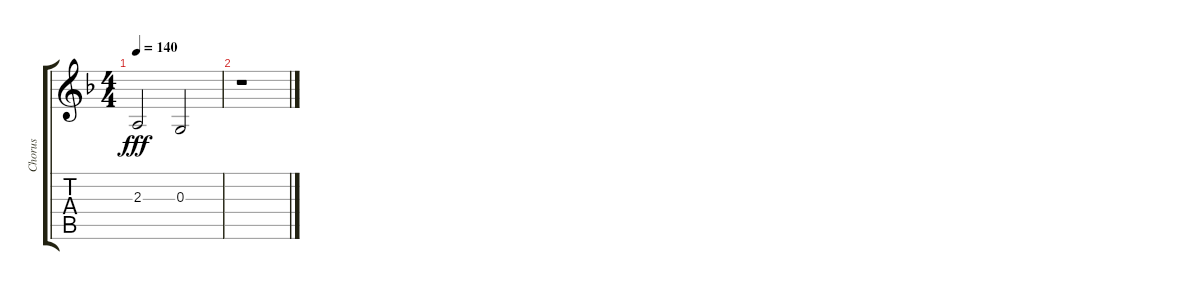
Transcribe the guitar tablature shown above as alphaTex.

\track ("Chorus" "Chorus") {instrument voiceoohs}
\staff {score tabs}
\tuning (E4 B3 G3 D3 A2 E2) {hide}
\ts (4 4)
\tempo 140
\clef g2
\ks f
2.3.2{dy fff} 0.3.2 |
r.1
